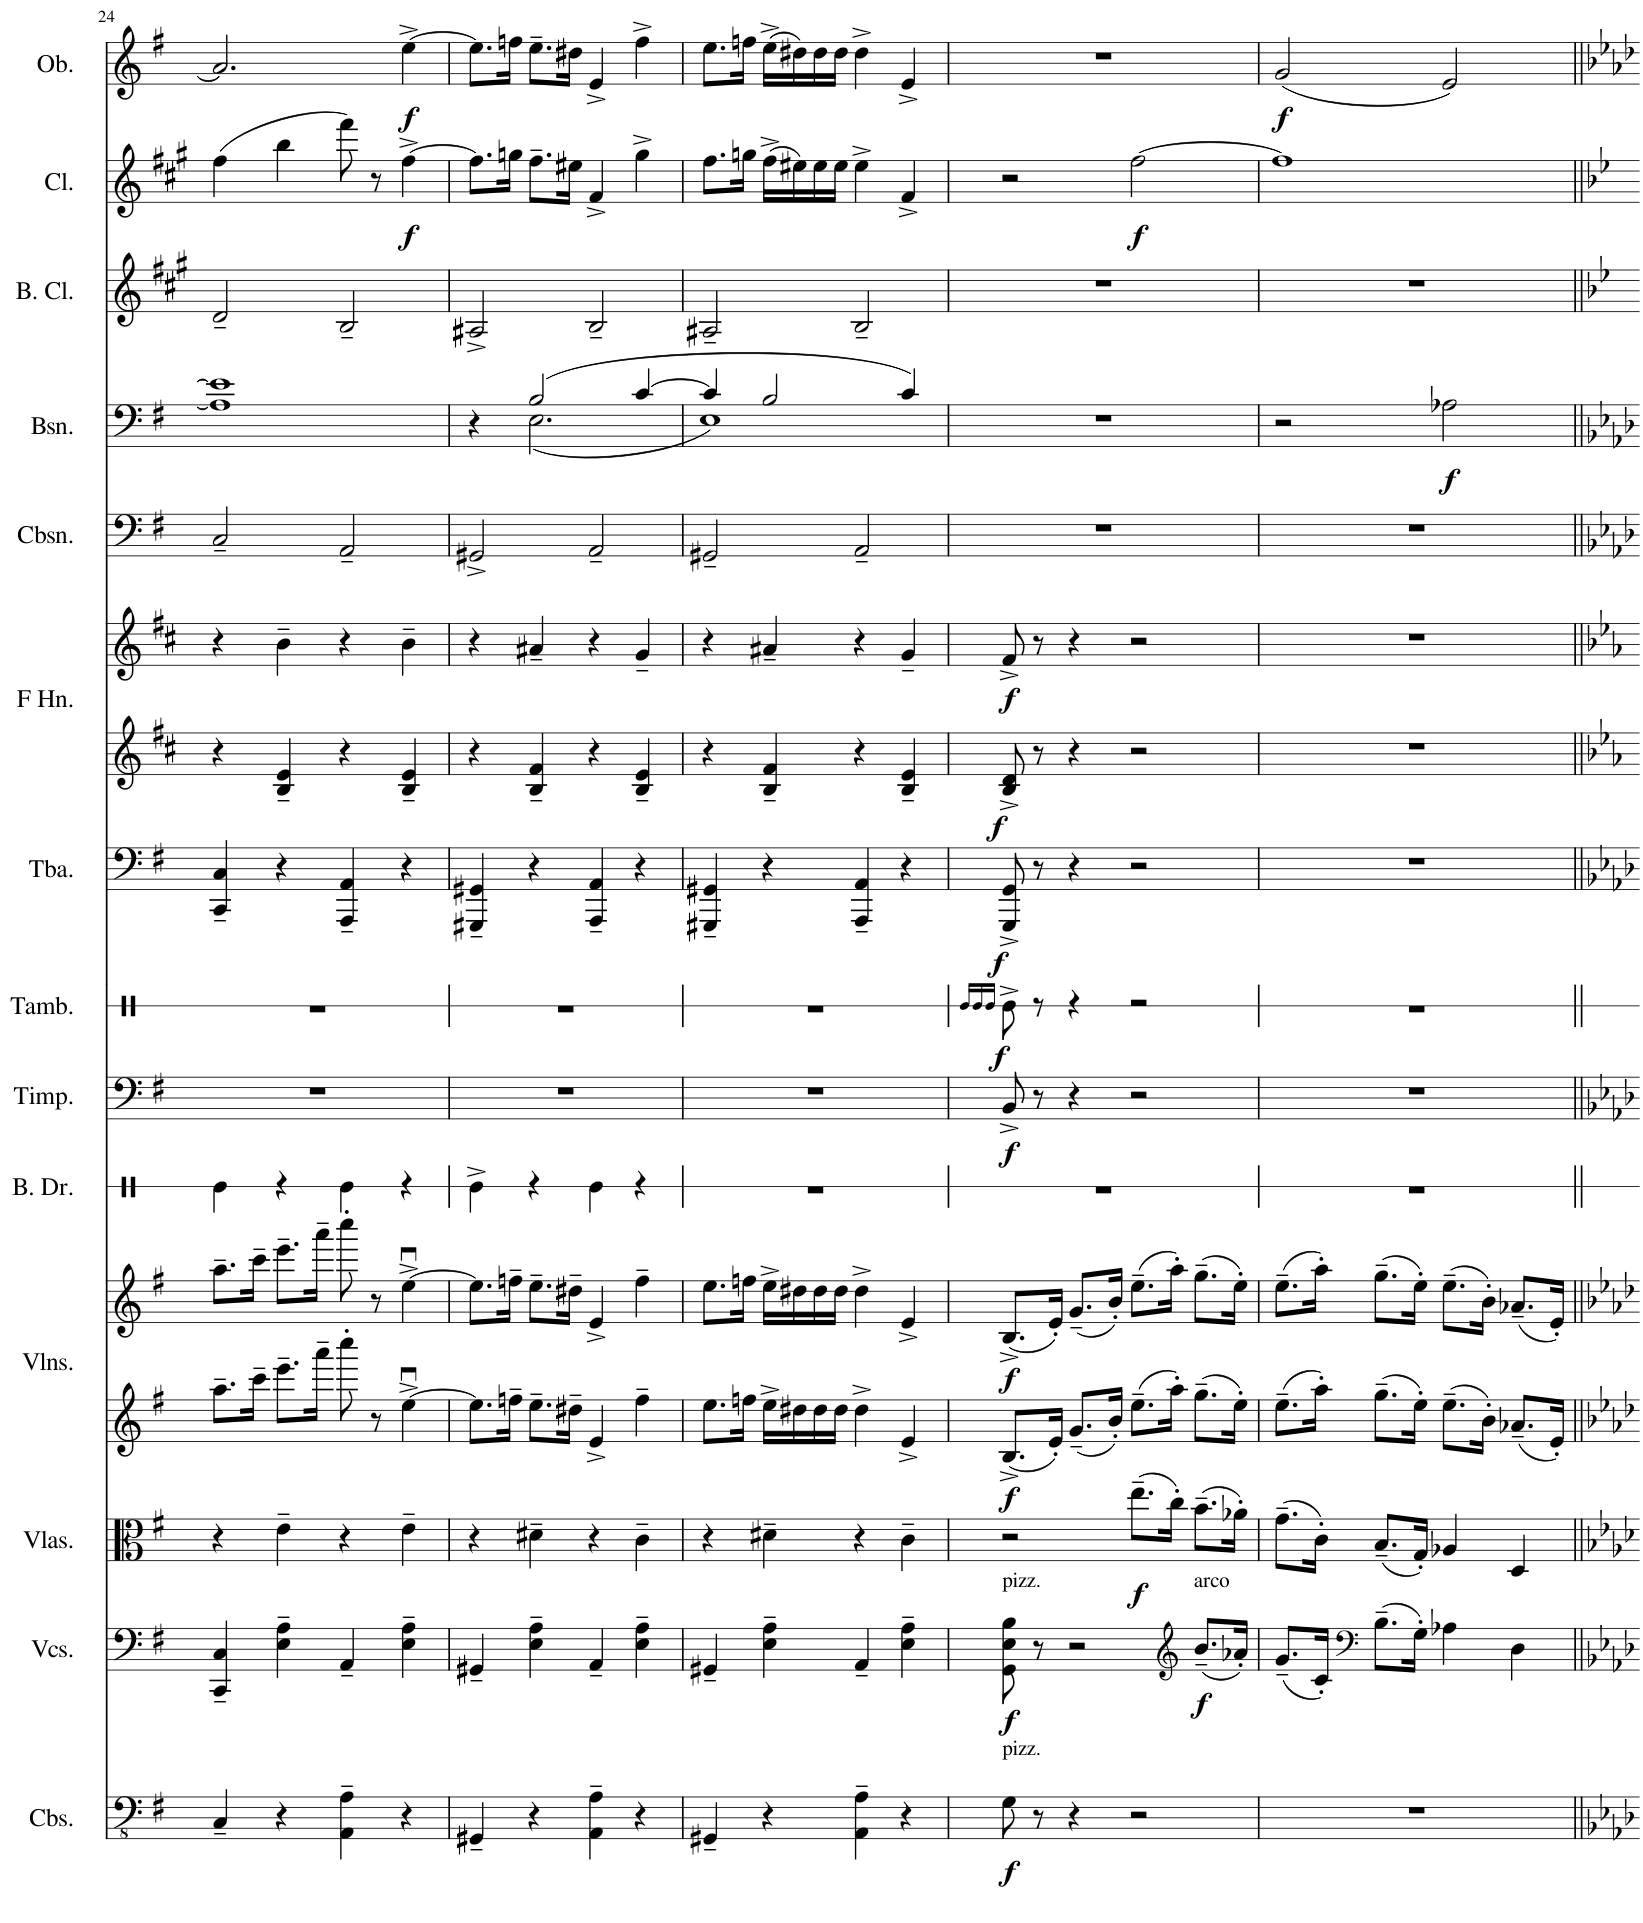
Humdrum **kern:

**kern	**dynam	**kern	**dynam	**kern	**dynam	**kern	**kern	**dynam	**kern	**dynam	**kern	**dynam	**kern	**kern	**dynam	**kern	**kern	**dynam	**kern	**kern	**dynam	**kern	**dynam
*part12	*part12	*part11	*part11	*part10	*part10	*part9	*part9	*part9	*part8	*part8	*part7	*part7	*part6	*part6	*part6	*part5	*part4	*part4	*part3	*part2	*part2	*part1	*part1
*staff14	*staff14	*staff13	*staff13	*staff12	*staff12	*staff11	*staff10	*staff10/11	*staff9	*staff9	*staff8	*staff8	*staff7	*staff6	*staff6/7	*staff5	*staff4	*staff4	*staff3	*staff2	*staff2	*staff1	*staff1
*I"Contrabasses	*	*I"Violoncellos	*	*I"Violas	*	*I"Violins	*	*	*I"Timpani	*	*I"Tuba	*	*I"Horn in F	*	*	*I"Contrabassoon	*I"Bassoon	*	*I"Bass Clarinet	*I"Clarinet	*	*I"Oboe	*
*I'Cbs.	*	*I'Vcs.	*	*I'Vlas.	*	*I'Vlns.	*	*	*I'Timp.	*	*I'Tba.	*	*	*	*	*I'Cbsn.	*I'Bsn.	*	*I'B. Cl.	*I'Cl.	*	*I'Ob.	*
!!LO:PB:g=z
*clefFv4	*	*clefF4	*	*clefC3	*	*clefG2	*clefG2	*	*clefF4	*	*clefF4	*	*clefG2	*clefG2	*	*clefF4	*clefF4	*	*clefG2	*clefG2	*	*clefG2	*
*	*	*	*	*	*	*	*	*	*	*	*	*	*Trd4c7	*Trd4c7	*	*Trd7c12	*	*	*Trd8c14	*Trd1c2	*	*	*
*k[f#]	*	*k[f#]	*	*k[f#]	*	*k[f#]	*k[f#]	*	*k[f#]	*	*k[f#]	*	*k[f#c#]	*k[f#c#]	*	*k[f#]	*k[f#]	*	*k[f#c#g#]	*k[f#c#g#]	*	*k[f#]	*
*M4/4	*	*M4/4	*	*M4/4	*	*M4/4	*M4/4	*	*M4/4	*	*M4/4	*	*M4/4	*M4/4	*	*M4/4	*M4/4	*	*M4/4	*M4/4	*	*M4/4	*
=24	=24	=24	=24	=24	=24	=24	=24	=24	=24	=24	=24	=24	=24	=24	=24	=24	=24	=24	=24	=24	=24	=24	=24
4CC~/	.	4CC/~ 4C/~	.	4r	.	8.aa~\L	8.aa~\L	.	1r	.	4CC/~ 4C/~	.	4r	4r	.	2C~/	1A] 1e]	.	2d~/	(4ff#\	.	2.a/]	.
.	.	.	.	.	.	16ccc~\Jk	16ccc~\Jk	.	.	.	.	.	.	.	.	.	.	.	.	.	.	.	.
4r	.	4E\~ 4A\~	.	4e~\	.	8.eee~\L	8.eee~\L	.	.	.	4r	.	4B/~ 4e/~	4b~\	.	.	.	.	.	4bb\	.	.	.
.	.	.	.	.	.	16aaa~\Jk	16aaa~\Jk	.	.	.	.	.	.	.	.	.	.	.	.	.	.	.	.
4AAA\~ 4AA\~	.	4AA~/	.	4r	.	8cccc'\	8cccc'\	.	.	.	4AAA/~ 4AA/~	.	4r	4r	.	2AA~/	.	.	2B~/	8fff#\)	.	.	.
.	.	.	.	.	.	8r	8r	.	.	.	.	.	.	.	.	.	.	.	.	8r	.	.	.
!	!	!	!	!	!	!	!	!	!	!	!	!	!	!	!	!	!	!	!	!	!LO:DY:b	!	!LO:DY:b
4r	.	4E\~ 4A\~	.	4e~\	.	[4eeu^\	[4eeu^\	.	.	.	4r	.	4B/~ 4e/~	4b~\	.	.	.	.	.	[4ff#^\	f	[4ee^\	f
=25	=25	=25	=25	=25	=25	=25	=25	=25	=25	=25	=25	=25	=25	=25	=25	=25	=25	=25	=25	=25	=25	=25	=25
*	*	*	*	*	*	*	*	*	*	*	*	*	*	*	*	*	*^	*	*	*	*	*	*
4GGG#X~/	.	4GG#X~/	.	4r	.	8.ee\L]	8.ee\L]	.	1r	.	4GGG#X/~ 4GG#X/~	.	4r	4r	.	2GG#X^/	4r	4ryy	.	2A#X^/	8.ff#\L]	.	8.ee\L]	.
.	.	.	.	.	.	16ffn~\Jk	16ffn~\Jk	.	.	.	.	.	.	.	.	.	.	.	.	.	16ggn\Jk	.	16ffn\Jk	.
4r	.	4E\~ 4A\~	.	4d#X~\	.	8.ee~\L	8.ee~\L	.	.	.	4r	.	4B/~ 4f#/~	4a#X~/	.	.	(2B/	(2.E\	.	.	8.ff#~\L	.	8.ee~\L	.
.	.	.	.	.	.	16dd#X~\Jk	16dd#X~\Jk	.	.	.	.	.	.	.	.	.	.	.	.	.	16ee#X\Jk	.	16dd#X\Jk	.
4AAA\~ 4AA\~	.	4AA~/	.	4r	.	4e^/	4e^/	.	.	.	4AAA/~ 4AA/~	.	4r	4r	.	2AA~/	.	.	.	2B~/	4f#^/	.	4e^/	.
4r	.	4E\~ 4A\~	.	4c~\	.	4ff~\	4ff~\	.	.	.	4r	.	4B/~ 4e/~	4g~/	.	.	[4c/	.	.	.	4gg^\	.	4ff^\	.
=26	=26	=26	=26	=26	=26	=26	=26	=26	=26	=26	=26	=26	=26	=26	=26	=26	=26	=26	=26	=26	=26	=26	=26	=26
4GGG#X~/	.	4GG#X~/	.	4r	.	8.ee\L	8.ee\L	.	1r	.	4GGG#X/~ 4GG#X/~	.	4r	4r	.	2GG#X~/	4c/]	1E)	.	2A#X~/	8.ff#\L	.	8.ee\L	.
.	.	.	.	.	.	16ffn\Jk	16ffn\Jk	.	.	.	.	.	.	.	.	.	.	.	.	.	16ggn\Jk	.	16ffn\Jk	.
4r	.	4E\~ 4A\~	.	4d#X~\	.	16ee^\LL	16ee^\LL	.	.	.	4r	.	4B/~ 4f#/~	4a#X~/	.	.	2B/	.	.	.	(16ff#^\LL	.	(16ee^\LL	.
.	.	.	.	.	.	16dd#X\	16dd#X\	.	.	.	.	.	.	.	.	.	.	.	.	.	16ee#X\)	.	16dd#X\)	.
.	.	.	.	.	.	16dd#\	16dd#\	.	.	.	.	.	.	.	.	.	.	.	.	.	16ee#\	.	16dd#\	.
.	.	.	.	.	.	16dd#\JJ	16dd#\JJ	.	.	.	.	.	.	.	.	.	.	.	.	.	16ee#\JJ	.	16dd#\JJ	.
4AAA\~ 4AA\~	.	4AA~/	.	4r	.	4dd#^\	4dd#^\	.	.	.	4AAA/~ 4AA/~	.	4r	4r	.	2AA~/	.	.	.	2B~/	4ee#^\	.	4dd#^\	.
4r	.	4E\~ 4A\~	.	4c~\	.	4e^/	4e^/	.	.	.	4r	.	4B/~ 4e/~	4g~/	.	.	4c/)	.	.	.	4f#^/	.	4e^/	.
*	*	*	*	*	*	*	*	*	*	*	*	*	*	*	*	*	*v	*v	*	*	*	*	*	*
=27	=27	=27	=27	=27	=27	=27	=27	=27	=27	=27	=27	=27	=27	=27	=27	=27	=27	=27	=27	=27	=27	=27	=27
!	!	!LO:TX:a:t=pizz.	!	!	!	!	!	!	!	!	!	!	!	!	!	!	!	!	!	!	!	!	!
!LO:TX:a:t=pizz.	!	!	!	!	!	!	!	!	!	!	!	!	!	!	!	!	!	!	!	!	!	!	!
!	!LO:DY:b	!	!LO:DY:b	!	!	!	!	!LO:DY:b=2	!	!	!	!	!	!	!	!	!	!	!	!	!	!	!
!	!	!	!	!	!	!	!	!LO:DY:n=1:b	!	!LO:DY:b	!	!LO:DY:b	!	!	!LO:DY:b=2	!	!	!	!	!	!	!	!
!	!	!	!	!	!	!	!	!	!	!	!	!	!	!	!LO:DY:n=1:b	!	!	!	!	!	!	!	!
8GG\	f	8GG\ 8E\ 8B\	f	2r	.	8.B^/L	(8.B^/L	f f	8BB^/	f	8GGG/^ 8GG/^	f	8B/^ 8d/^	8f#^/	f f	1r	1r	.	1r	2r	.	1r	.
8r	.	8r	.	.	.	.	.	.	8r	.	8r	.	8r	8r	.	.	.	.	.	.	.	.	.
.	.	.	.	.	.	16e'/Jk	16e'/Jk)	.	.	.	.	.	.	.	.	.	.	.	.	.	.	.	.
4r	.	2r	.	.	.	8.g~/L	(8.g~/L	.	4r	.	4r	.	4r	4r	.	.	.	.	.	.	.	.	.
.	.	.	.	.	.	16b'/Jk	16b'/Jk)	.	.	.	.	.	.	.	.	.	.	.	.	.	.	.	.
!	!	!	!	!	!LO:DY:b	!	!	!	!	!	!	!	!	!	!	!	!	!	!	!	!LO:DY:b	!	!
2r	.	.	.	(8.ee~\L	f	8.ee~\L	(8.ee~\L	.	2r	.	2r	.	2r	2r	.	.	.	.	.	[2ff#\	f	.	.
.	.	.	.	16cc'\Jk)	.	16aa'\Jk	16aa'\Jk)	.	.	.	.	.	.	.	.	.	.	.	.	.	.	.	.
*	*	*clefG2	*	*	*	*	*	*	*	*	*	*	*	*	*	*	*	*	*	*	*	*	*
!	!	!LO:TX:a:t=arco	!	!	!	!	!	!	!	!	!	!	!	!	!	!	!	!	!	!	!	!	!
!	!	!	!LO:DY:b	!	!	!	!	!	!	!	!	!	!	!	!	!	!	!	!	!	!	!	!
.	.	(8.b~/L	f	(8.b~\L	.	8.gg~\L	(8.gg~\L	.	.	.	.	.	.	.	.	.	.	.	.	.	.	.	.
.	.	16a-X'/Jk)	.	16a-X'\Jk)	.	16ee'\Jk	16ee'\Jk)	.	.	.	.	.	.	.	.	.	.	.	.	.	.	.	.
=28	=28	=28	=28	=28	=28	=28	=28	=28	=28	=28	=28	=28	=28	=28	=28	=28	=28	=28	=28	=28	=28	=28	=28
!	!	!	!	!	!	!	!	!	!	!	!	!	!	!	!	!	!	!	!	!	!	!	!LO:DY:b
1r	.	(8.g~/L	.	(8.g~\L	.	8.ee~\L	(8.ee~\L	.	1r	.	1r	.	1r	1r	.	1r	2r	.	1r	1ff#]	.	(2g/	f
.	.	16c'/Jk)	.	16c'\Jk)	.	16aa'\Jk	16aa'\Jk)	.	.	.	.	.	.	.	.	.	.	.	.	.	.	.	.
*	*	*clefF4	*	*	*	*	*	*	*	*	*	*	*	*	*	*	*	*	*	*	*	*	*
.	.	(8.B~\L	.	(8.B~/L	.	8.gg~\L	(8.gg~\L	.	.	.	.	.	.	.	.	.	.	.	.	.	.	.	.
.	.	16G'\Jk)	.	16G'/Jk)	.	16ee'\Jk	16ee'\Jk)	.	.	.	.	.	.	.	.	.	.	.	.	.	.	.	.
!	!	!	!	!	!	!	!	!	!	!	!	!	!	!	!	!	!	!LO:DY:b	!	!	!	!	!
.	.	4A-X\	.	4A-X/	.	8.ee~\L	(8.ee~\L	.	.	.	.	.	.	.	.	.	2A-X\	f	.	.	.	2e/)	.
.	.	.	.	.	.	16b'\Jk	16b'\Jk)	.	.	.	.	.	.	.	.	.	.	.	.	.	.	.	.
.	.	4D\	.	4D/	.	8.a-X~/L	(8.a-X~/L	.	.	.	.	.	.	.	.	.	.	.	.	.	.	.	.
.	.	.	.	.	.	16e'/Jk	16e'/Jk)	.	.	.	.	.	.	.	.	.	.	.	.	.	.	.	.
=||	=||	=||	=||	=||	=||	=||	=||	=||	=||	=||	=||	=||	=||	=||	=||	=||	=||	=||	=||	=||	=||	=||	=||
*-	*-	*-	*-	*-	*-	*-	*-	*-	*-	*-	*-	*-	*-	*-	*-	*-	*-	*-	*-	*-	*-	*-	*-
